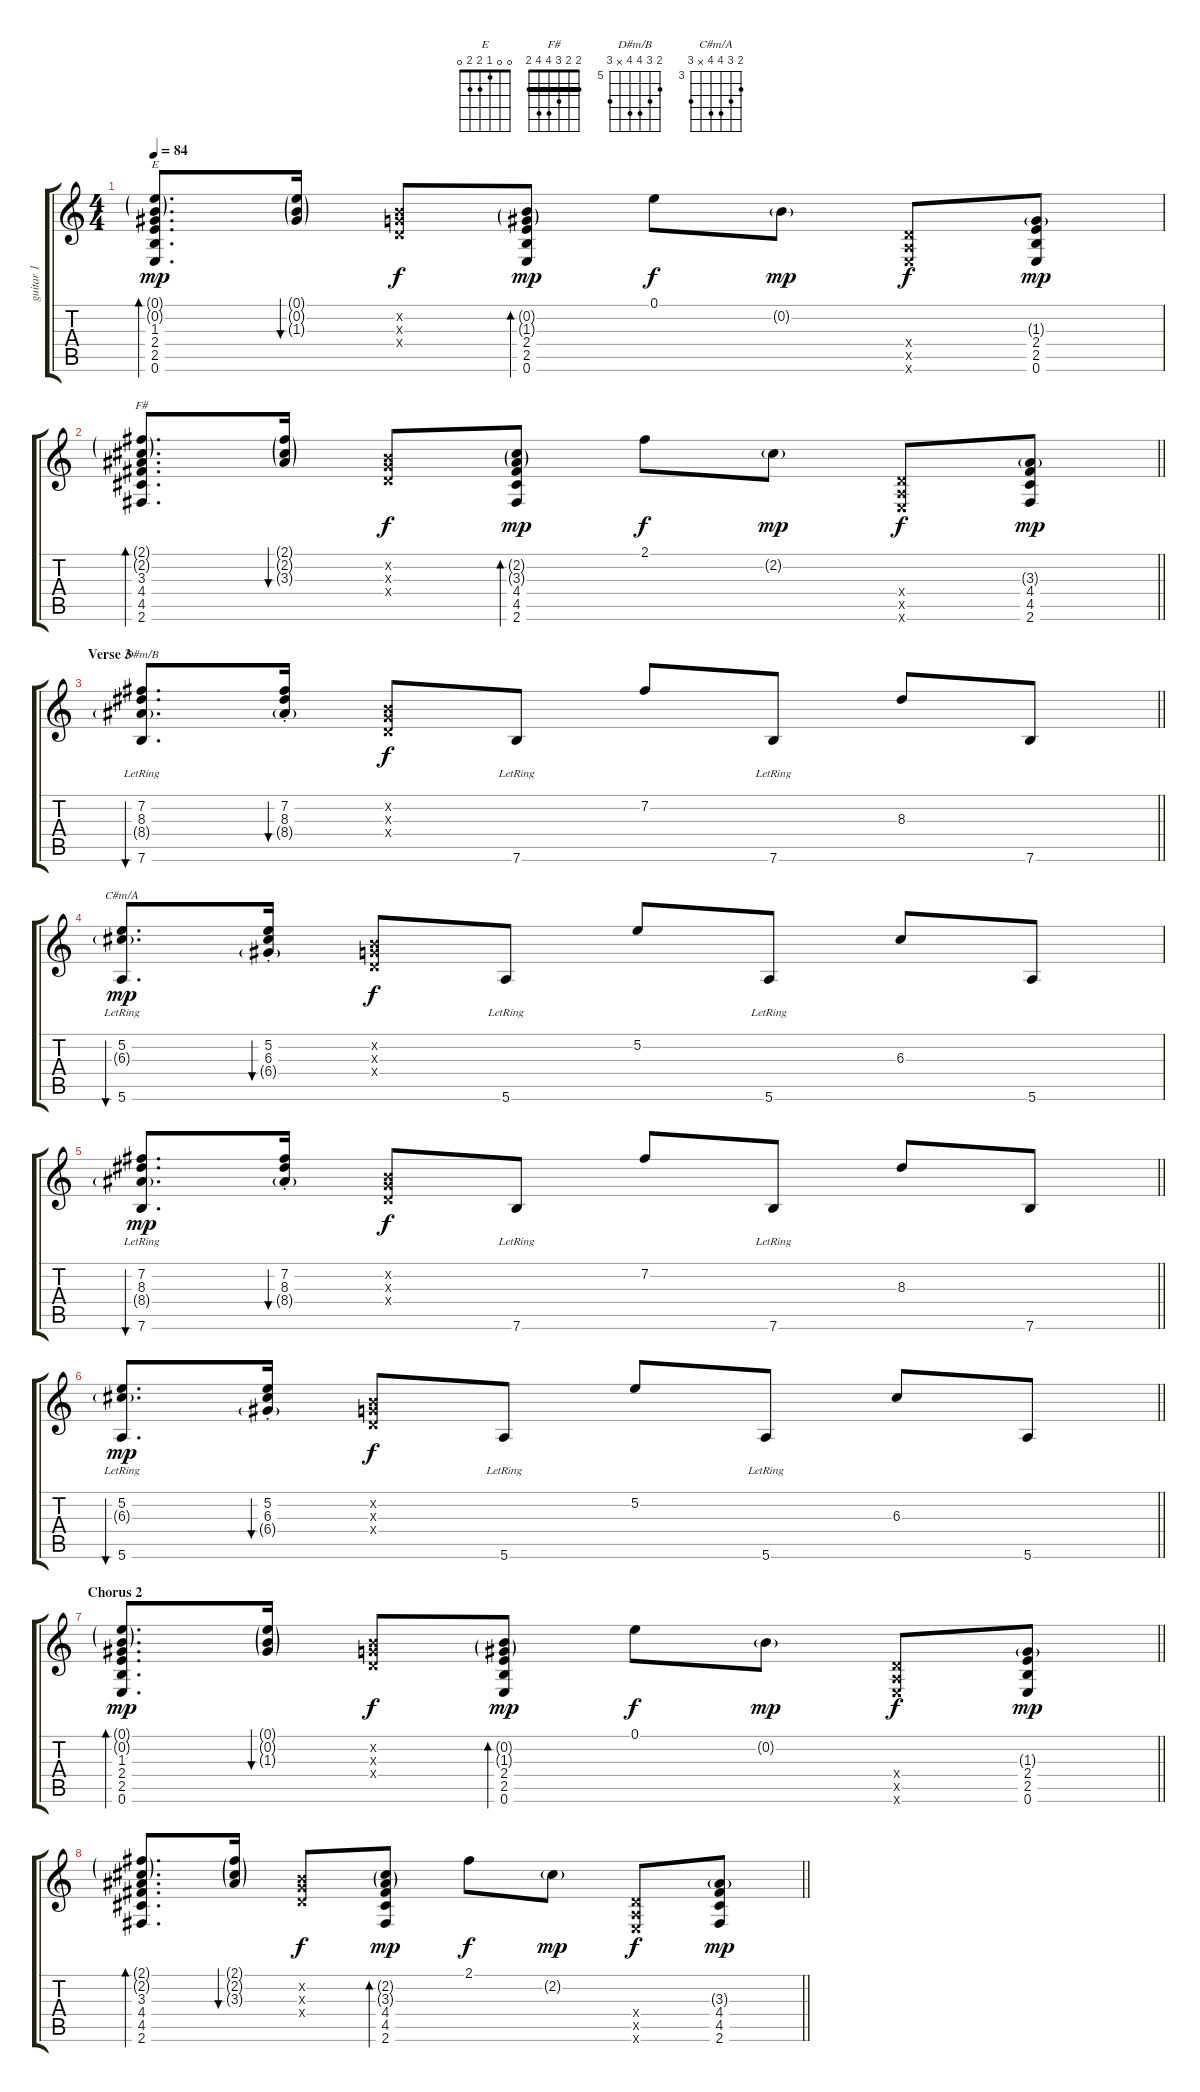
\track ("guitar 1" "guitar 1") {instrument acousticguitarnylon}
\staff {score tabs}
\tuning (E4 B3 G3 D3 A2 E2) {hide}
\chord ("E" 0 0 1 2 2 0)
\chord ("F#" 2 2 3 4 4 2) {barre 2}
\chord ("D#m/B" 6 7 8 8 x 7) {firstfret 5}
\chord ("C#m/A" 4 5 6 6 x 5) {firstfret 3}
\ts (4 4)
\tempo 84
\clef g2
\ks c
(0.1{g} 0.2{g} 1.3 2.4 2.5 0.6).8{d bd 60 ch "E" dy mp} (0.1{g} 0.2{g} 1.3{g}).16{bu 60} (0.2{x} 0.3{x} 0.4{x}).8{dy f} (0.2{g} 1.3{g} 2.4 2.5 0.6).8{bd 60 dy mp} 0.1.8{dy f} 0.2{g}.8{dy mp} (0.4{x} 0.5{x} 0.6{x}).8{dy f} (1.3{g} 2.4 2.5 0.6).8{dy mp} |
\barLineRight lightlight
(2.1{g} 2.2{g} 3.3 4.4 4.5 2.6).8{d bd 60 ch "F#"} (2.1{g} 2.2{g} 3.3{g}).16{bu 60} (0.2{x} 0.3{x} 0.4{x}).8{dy f} (2.2{g} 3.3{g} 4.4 4.5 2.6).8{bd 60 dy mp} 2.1.8{dy f} 2.2{g}.8{dy mp} (0.4{x} 0.5{x} 0.6{x}).8{dy f} (3.3{g} 4.4 4.5 2.6).8{dy mp} |
\section ("" "Verse 3")
\barLineRight lightlight
(7.2 8.3 8.4{g} 7.6{lr}).8{d bu 30 ch "D#m/B"} (7.2{st} 8.3{st} 8.4{g st}).16{bu 60} (0.2{x} 0.3{x} 0.4{x}).8{dy f} 7.6{lr}.8 7.2.8 7.6{lr}.8 8.3.8 7.6.8 |
(5.2 6.3{g} 5.6{lr}).8{d bu 30 ch "C#m/A" dy mp} (5.2{st} 6.3{st} 6.4{g st}).16{bu 60} (0.2{x} 0.3{x} 0.4{x}).8{dy f} 5.6{lr}.8 5.2.8 5.6{lr}.8 6.3.8 5.6.8 |
\barLineRight lightlight
(7.2 8.3 8.4{g} 7.6{lr}).8{d bu 30 dy mp} (7.2{st} 8.3{st} 8.4{g st}).16{bu 60} (0.2{x} 0.3{x} 0.4{x}).8{dy f} 7.6{lr}.8 7.2.8 7.6{lr}.8 8.3.8 7.6.8 |
\barLineRight lightlight
(5.2 6.3{g} 5.6{lr}).8{d bu 30 dy mp} (5.2{st} 6.3{st} 6.4{g st}).16{bu 60} (0.2{x} 0.3{x} 0.4{x}).8{dy f} 5.6{lr}.8 5.2.8 5.6{lr}.8 6.3.8 5.6.8 |
\section ("" "Chorus 2")
\barLineRight lightlight
(0.1{g} 0.2{g} 1.3 2.4 2.5 0.6).8{d bd 120 dy mp} (0.1{g} 0.2{g} 1.3{g}).16{bu 60} (0.2{x} 0.3{x} 0.4{x}).8{dy f} (0.2{g} 1.3{g} 2.4 2.5 0.6).8{bd 60 dy mp} 0.1.8{dy f} 0.2{g}.8{dy mp} (0.4{x} 0.5{x} 0.6{x}).8{dy f} (1.3{g} 2.4 2.5 0.6).8{dy mp} |
\barLineRight lightlight
(2.1{g} 2.2{g} 3.3 4.4 4.5 2.6).8{d bd 120} (2.1{g} 2.2{g} 3.3{g}).16{bu 60} (0.2{x} 0.3{x} 0.4{x}).8{dy f} (2.2{g} 3.3{g} 4.4 4.5 2.6).8{bd 60 dy mp} 2.1.8{dy f} 2.2{g}.8{dy mp} (0.4{x} 0.5{x} 0.6{x}).8{dy f} (3.3{g} 4.4 4.5 2.6).8{dy mp}
